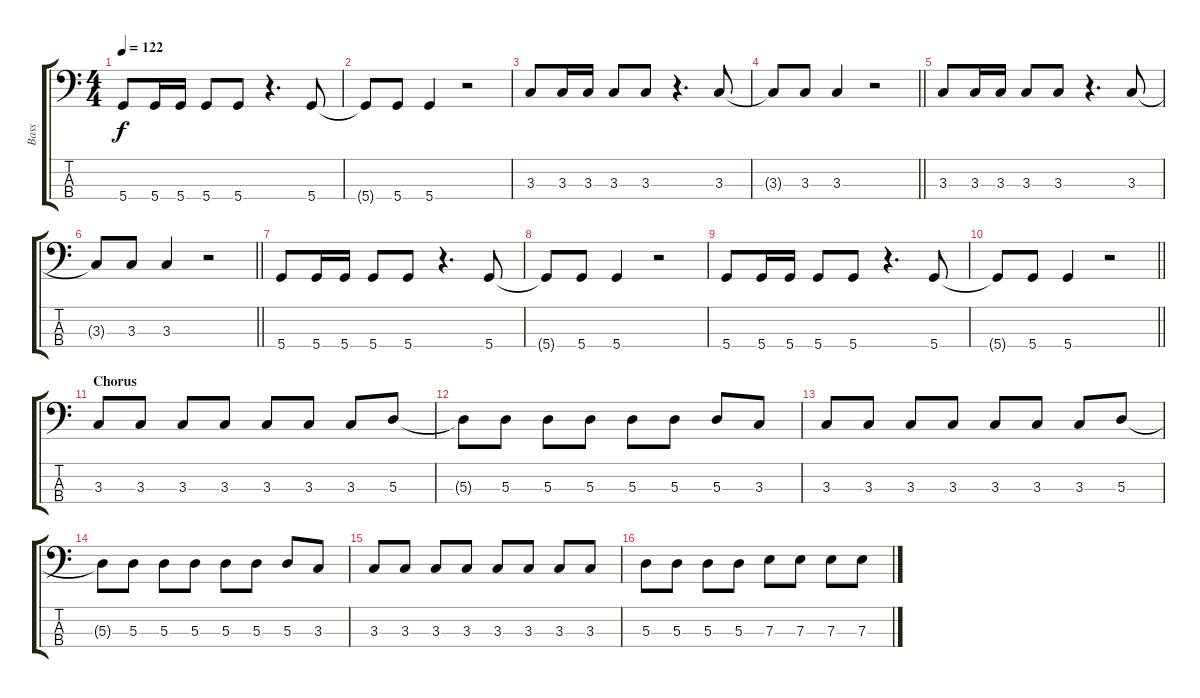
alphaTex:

\track ("Bass" "Bass") {instrument electricbassfinger}
\staff {score tabs}
\tuning (G2 D2 A1 D1) {hide}
\ts (4 4)
\tempo 122
\clef f4
\ks c
5.4.8{dy f} 5.4.16 5.4.16 5.4.8 5.4.8 r.4{d} 5.4.8 |
5.4{t}.8 5.4.8 5.4.4 r.2 |
3.3.8 3.3.16 3.3.16 3.3.8 3.3.8 r.4{d} 3.3.8 |
\barLineRight lightlight
3.3{t}.8 3.3.8 3.3.4 r.2 |
3.3.8 3.3.16 3.3.16 3.3.8 3.3.8 r.4{d} 3.3.8 |
\barLineRight lightlight
3.3{t}.8 3.3.8 3.3.4 r.2 |
5.4.8 5.4.16 5.4.16 5.4.8 5.4.8 r.4{d} 5.4.8 |
5.4{t}.8 5.4.8 5.4.4 r.2 |
5.4.8 5.4.16 5.4.16 5.4.8 5.4.8 r.4{d} 5.4.8 |
\barLineRight lightlight
5.4{t}.8 5.4.8 5.4.4 r.2 |
\section ("" "Chorus")
3.3.8 3.3.8 3.3.8 3.3.8 3.3.8 3.3.8 3.3.8 5.3.8 |
5.3{t}.8 5.3.8 5.3.8 5.3.8 5.3.8 5.3.8 5.3.8 3.3.8 |
3.3.8 3.3.8 3.3.8 3.3.8 3.3.8 3.3.8 3.3.8 5.3.8 |
5.3{t}.8 5.3.8 5.3.8 5.3.8 5.3.8 5.3.8 5.3.8 3.3.8 |
3.3.8 3.3.8 3.3.8 3.3.8 3.3.8 3.3.8 3.3.8 3.3.8 |
5.3.8 5.3.8 5.3.8 5.3.8 7.3.8 7.3.8 7.3.8 7.3.8
